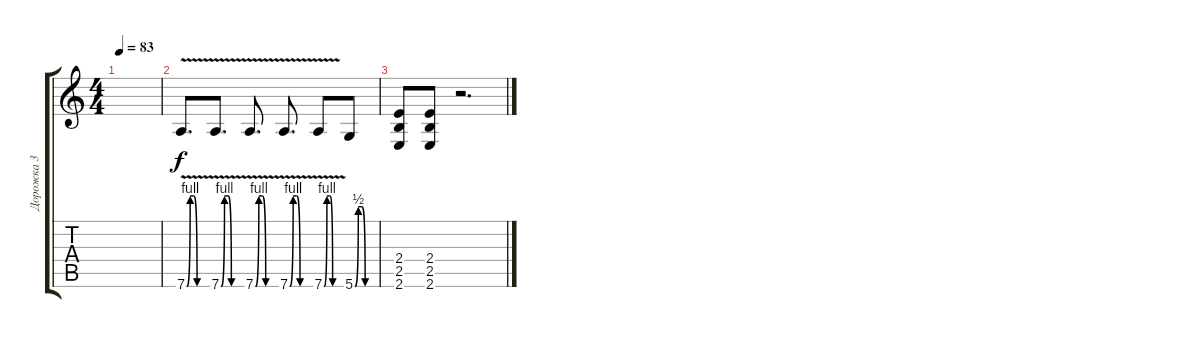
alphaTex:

\track ("Дорожка 3" "Дорожка 3") {instrument distortionguitar}
\staff {score tabs}
\tuning (E4 B3 G3 D3 A2 D2) {hide}
\ts (4 4)
\tempo 83
\clef g2
\ks c
|
7.6{be (custom 0 0 10 4 20 4 30 0 60 0) v}.8{d} 7.6{be (custom 0 0 10 4 20 4 30 0 60 0) v}.8{d} 7.6{be (custom 0 0 10 4 20 4 30 0 60 0) v}.8{d} 7.6{be (custom 0 0 10 4 20 4 30 0 60 0) v}.8{d} 7.6{be (custom 0 0 10 4 20 4 30 0 60 0) v}.8 5.6{be (custom 0 0 10 2 20 2 30 0 60 0)}.8 |
(2.4 2.5 2.6).8 (2.4 2.5 2.6).8 r.2{d}
